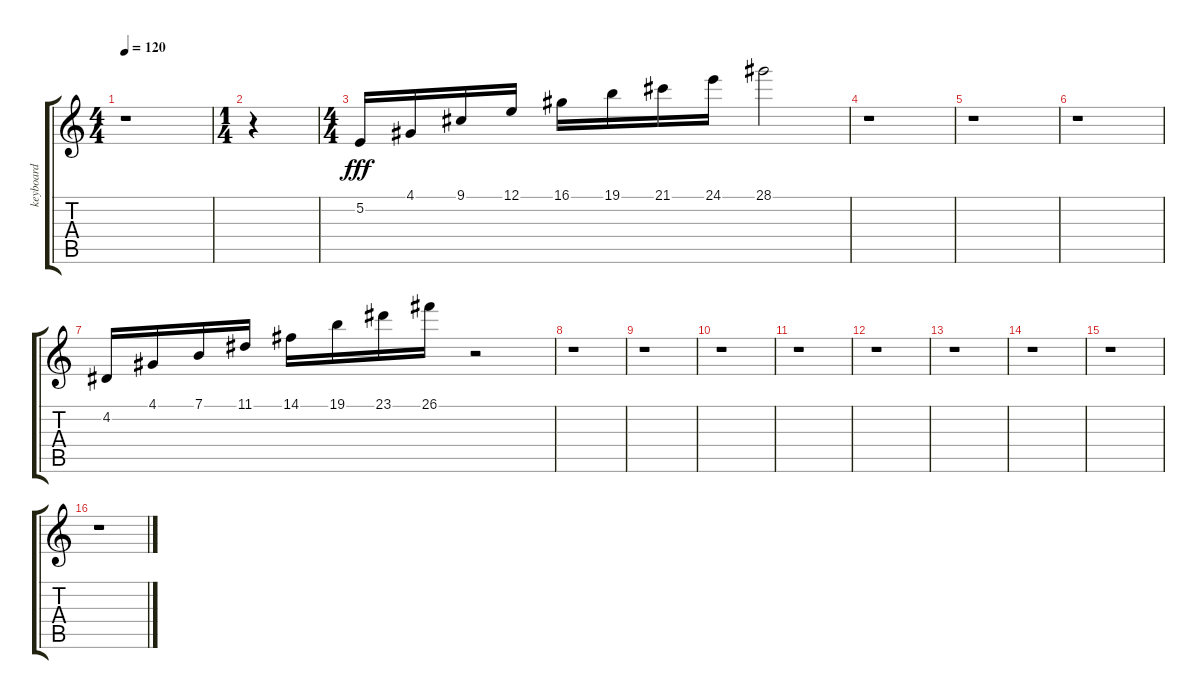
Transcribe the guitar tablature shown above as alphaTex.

\track ("keyboard" "keyboard") {instrument electricpiano2}
\staff {score tabs}
\tuning (E4 B3 G3 D3 A2 E2) {hide}
\ts (4 4)
\tempo 120
\clef g2
\ks c
r.1{dy fff instrument electricpiano2} |
\ts (1 4)
r.4 |
\ts (4 4)
5.2.16 4.1.16 9.1.16 12.1.16 16.1.16 19.1.16 21.1.16 24.1.16 28.1.2 |
r.1 |
r.1 |
r.1 |
4.2.16 4.1.16 7.1.16 11.1.16 14.1.16 19.1.16 23.1.16 26.1.16 r.2 |
r.1 |
r.1 |
r.1 |
r.1 |
r.1 |
r.1 |
r.1 |
r.1 |
r.1
